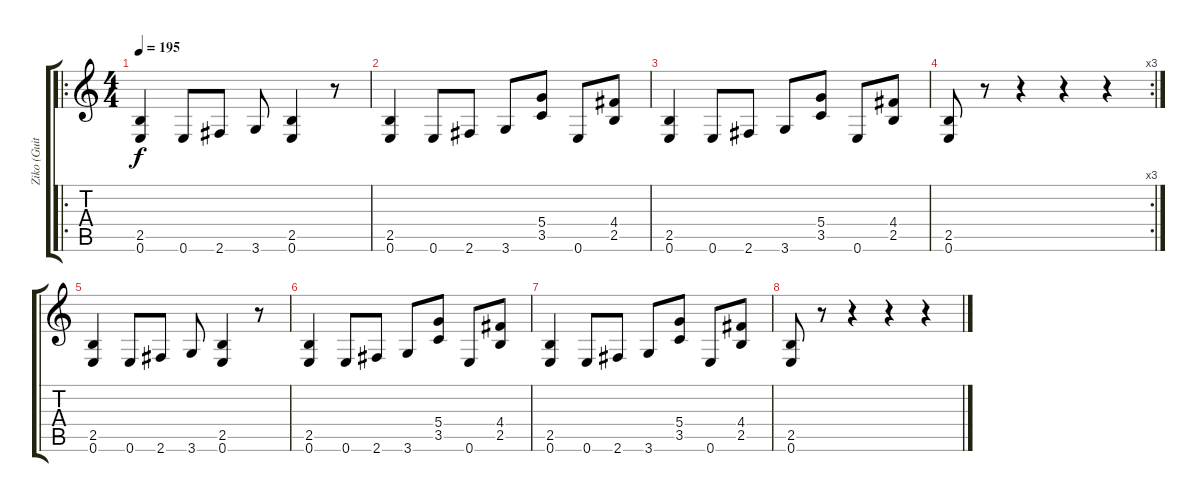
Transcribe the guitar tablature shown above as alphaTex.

\track ("Ziko (Guitar)" "Ziko (Guit") {instrument distortionguitar}
\staff {score tabs}
\tuning (E4 B3 G3 D3 A2 E2) {hide}
\ro
\ts (4 4)
\tempo 195
\clef g2
\ks c
(2.5 0.6).4{dy f} 0.6.8 2.6.8 3.6.8 (2.5 0.6).4 r.8 |
(2.5 0.6).4 0.6.8 2.6.8 3.6.8 (5.4 3.5).8 0.6.8 (4.4 2.5).8 |
(2.5 0.6).4 0.6.8 2.6.8 3.6.8 (5.4 3.5).8 0.6.8 (4.4 2.5).8 |
\rc 3
(2.5 0.6).8 r.8 r.4 r.4 r.4 |
(2.5 0.6).4 0.6.8 2.6.8 3.6.8 (2.5 0.6).4 r.8 |
(2.5 0.6).4 0.6.8 2.6.8 3.6.8 (5.4 3.5).8 0.6.8 (4.4 2.5).8 |
(2.5 0.6).4 0.6.8 2.6.8 3.6.8 (5.4 3.5).8 0.6.8 (4.4 2.5).8 |
(2.5 0.6).8 r.8 r.4 r.4 r.4
